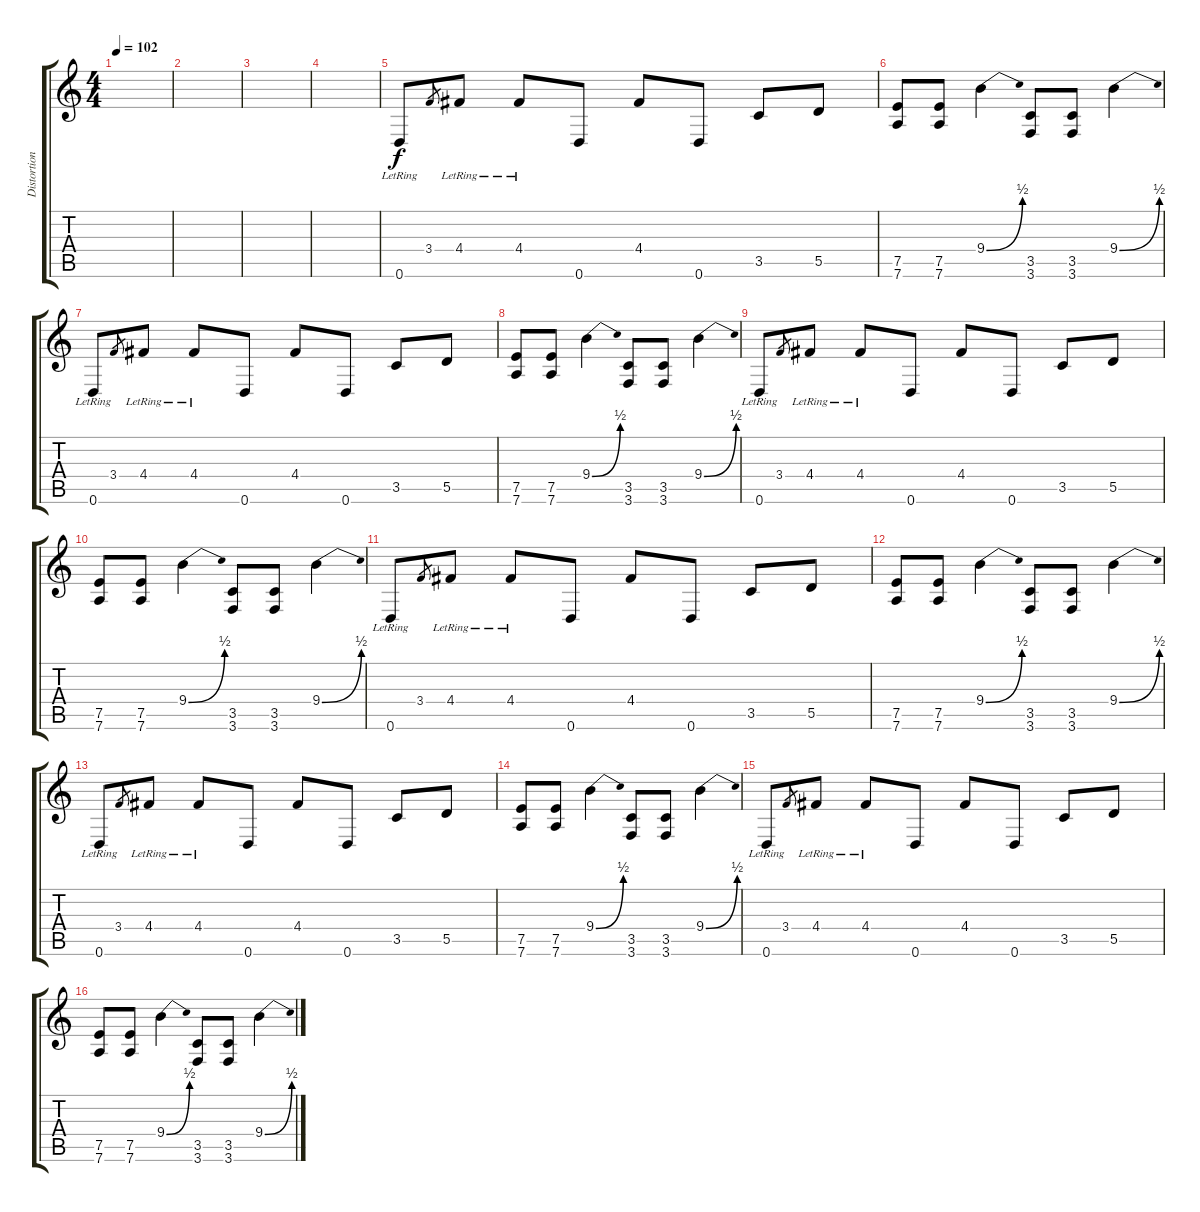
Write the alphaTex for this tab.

\track ("Distortion" "Distortion") {instrument distortionguitar}
\staff {score tabs}
\tuning (E4 B3 G3 D3 A2 D2) {hide}
\ts (4 4)
\tempo 102
\clef g2
\ks c
|
|
|
|
0.6{lr}.8 3.4.8{gr} 4.4{lr}.8 4.4{lr}.8 0.6.8 4.4.8 0.6.8 3.5.8 5.5.8 |
(7.5 7.6).8 (7.5 7.6).8 9.4{be (bend 0 0 60 2)}.4 (3.5 3.6).8 (3.5 3.6).8 9.4{be (bend 0 0 60 2)}.4 |
0.6{lr}.8 3.4.8{gr} 4.4{lr}.8 4.4{lr}.8 0.6.8 4.4.8 0.6.8 3.5.8 5.5.8 |
(7.5 7.6).8 (7.5 7.6).8 9.4{be (bend 0 0 60 2)}.4 (3.5 3.6).8 (3.5 3.6).8 9.4{be (bend 0 0 60 2)}.4 |
0.6{lr}.8 3.4.8{gr} 4.4{lr}.8 4.4{lr}.8 0.6.8 4.4.8 0.6.8 3.5.8 5.5.8 |
(7.5 7.6).8 (7.5 7.6).8 9.4{be (bend 0 0 60 2)}.4 (3.5 3.6).8 (3.5 3.6).8 9.4{be (bend 0 0 60 2)}.4 |
0.6{lr}.8 3.4.8{gr} 4.4{lr}.8 4.4{lr}.8 0.6.8 4.4.8 0.6.8 3.5.8 5.5.8 |
(7.5 7.6).8 (7.5 7.6).8 9.4{be (bend 0 0 60 2)}.4 (3.5 3.6).8 (3.5 3.6).8 9.4{be (bend 0 0 60 2)}.4 |
0.6{lr}.8 3.4.8{gr} 4.4{lr}.8 4.4{lr}.8 0.6.8 4.4.8 0.6.8 3.5.8 5.5.8 |
(7.5 7.6).8 (7.5 7.6).8 9.4{be (bend 0 0 60 2)}.4 (3.5 3.6).8 (3.5 3.6).8 9.4{be (bend 0 0 60 2)}.4 |
0.6{lr}.8 3.4.8{gr} 4.4{lr}.8 4.4{lr}.8 0.6.8 4.4.8 0.6.8 3.5.8 5.5.8 |
(7.5 7.6).8 (7.5 7.6).8 9.4{be (bend 0 0 60 2)}.4 (3.5 3.6).8 (3.5 3.6).8 9.4{be (bend 0 0 60 2)}.4
